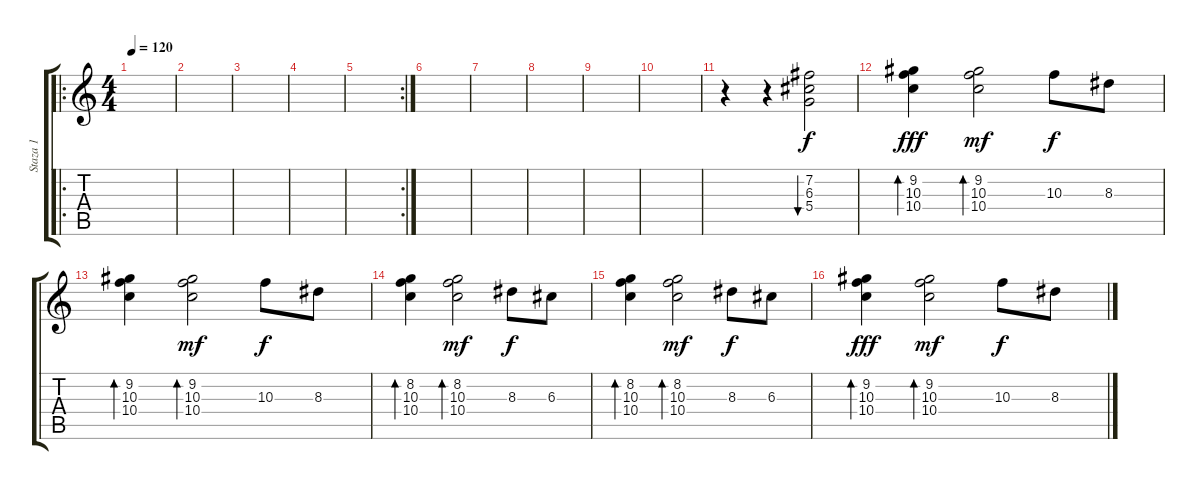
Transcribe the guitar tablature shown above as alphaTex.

\track ("Staza 1" "Staza 1") {instrument acousticguitarsteel}
\staff {score tabs}
\tuning (E4 B3 G3 D3 A2 E2) {hide}
\ro
\ts (4 4)
\tempo 120
\clef g2
\ks c
|
|
|
|
\rc 2
|
|
|
|
|
|
r.4 r.4 (7.2 6.3 5.4).2{bu 480} |
(9.2 10.3 10.4).4{bd 120 dy fff} (9.2 10.3 10.4).2{bd 120 dy mf} 10.3.8{dy f} 8.3.8 |
(9.2 10.3 10.4).4{bd 120} (9.2 10.3 10.4).2{bd 120 dy mf} 10.3.8{dy f} 8.3.8 |
(8.2 10.3 10.4).4{bd 120} (8.2 10.3 10.4).2{bd 120 dy mf} 8.3.8{dy f} 6.3.8 |
(8.2 10.3 10.4).4{bd 120} (8.2 10.3 10.4).2{bd 120 dy mf} 8.3.8{dy f} 6.3.8 |
(9.2 10.3 10.4).4{bd 120 dy fff} (9.2 10.3 10.4).2{bd 120 dy mf} 10.3.8{dy f} 8.3.8
